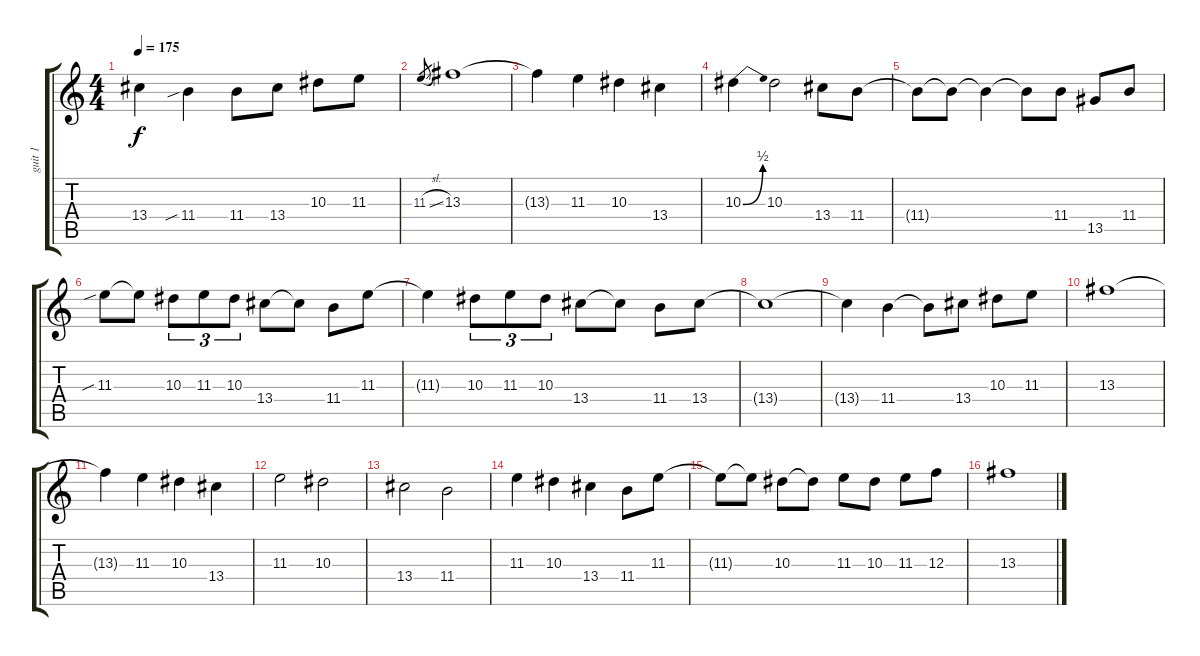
\track ("guit 1" "guit 1") {instrument overdrivenguitar}
\staff {score tabs}
\tuning (D4 A3 F3 C3 G2 D2) {hide}
\ts (4 4)
\tempo 175
\clef g2
\ks c
13.4{t}.4{dy f} 11.4{sib}.4 11.4.8 13.4.8 10.3.8 11.3.8 |
11.3{sl}.8{gr} 13.3.1 |
13.3{t}.4 11.3.4 10.3.4 13.4.4 |
10.3{be (bend 0 0 60 2)}.4 10.3.2 13.4.8 11.4.8 |
11.4{t}.8 11.4{t}.8 11.4{t}.4 11.4{t}.8 11.4.8 13.5.8 11.4.8 |
11.3{sib}.8 11.3{t}.8 10.3.8{tu (3 2)} 11.3.8{tu (3 2)} 10.3.8{tu (3 2)} 13.4.8 13.4{t}.8 11.4.8 11.3.8 |
11.3{t}.4 10.3.8{tu (3 2)} 11.3.8{tu (3 2)} 10.3.8{tu (3 2)} 13.4.8 13.4{t}.8 11.4.8 13.4.8 |
13.4{t}.1 |
13.4{t}.4 11.4.4 11.4{t}.8 13.4.8 10.3.8 11.3.8 |
13.3.1 |
13.3{t}.4 11.3.4 10.3.4 13.4.4 |
11.3.2 10.3.2 |
13.4.2 11.4.2 |
11.3.4 10.3.4 13.4.4 11.4.8 11.3.8 |
11.3{t}.8 11.3{t}.8 10.3.8 10.3{t}.8 11.3.8 10.3.8 11.3.8 12.3.8 |
13.3.1
